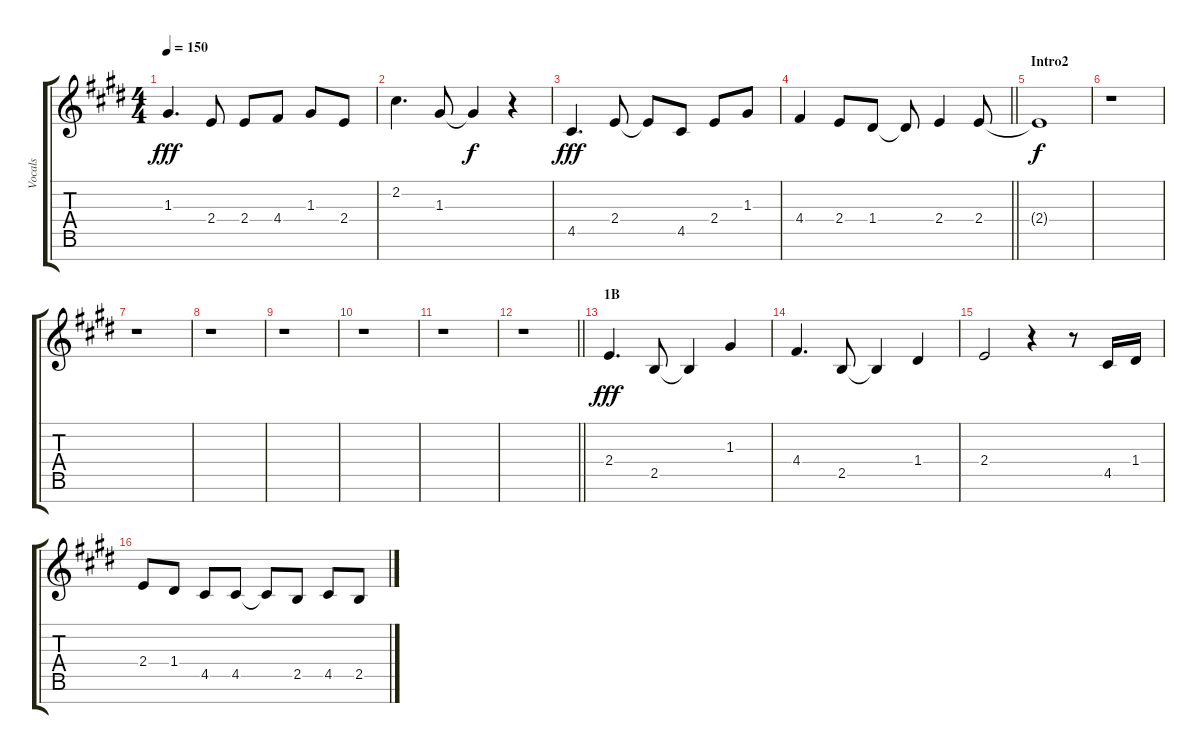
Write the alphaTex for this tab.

\track ("Vocals" "Vocals") {instrument voiceoohs}
\staff {score tabs}
\tuning (E5 B4 G4 D4 A3 E3 B2) {hide}
\ts (4 4)
\tempo 150
\clef g2
\ks e
1.3.4{d dy fff} 2.4.8 2.4.8 4.4.8 1.3.8 2.4.8 |
2.2.4{d} 1.3.8 1.3{t}.4{dy f} r.4 |
4.5.4{d dy fff} 2.4.8 2.4{t}.8 4.5.8 2.4.8 1.3.8 |
\barLineRight lightlight
4.4.4 2.4.8 1.4.8 1.4{t}.8 2.4.4 2.4.8 |
\section ("" "Intro2")
2.4{t}.1{dy f} |
r.1 |
r.1 |
r.1 |
r.1 |
r.1 |
r.1 |
\barLineRight lightlight
r.1 |
\section ("" "1B")
2.4.4{d dy fff} 2.5.8 2.5{t}.4 1.3.4 |
4.4.4{d} 2.5.8 2.5{t}.4 1.4.4 |
2.4.2 r.4 r.8 4.5.16 1.4.16 |
2.4.8 1.4.8 4.5.8 4.5.8 4.5{t}.8 2.5.8 4.5.8 2.5.8
